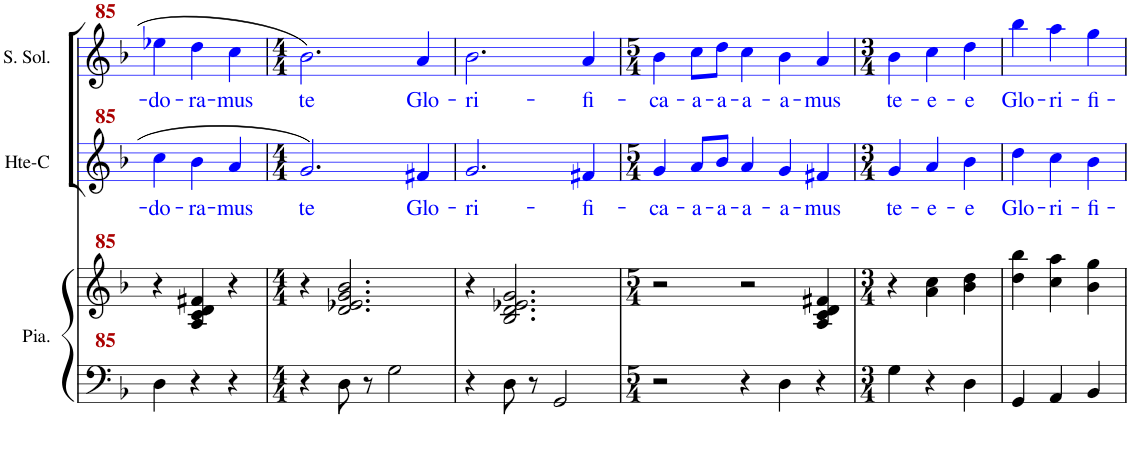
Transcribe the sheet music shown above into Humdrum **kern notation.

**kern	**kern	**kern	**text	**kern	**text
*part3	*part3	*part2	*part2	*part1	*part1
*staff4	*staff3	*staff2	*staff2	*staff1	*staff1
*I"Piano	*	*I"Haute-Contre	*	*I"Soprano Solo	*
*I'Pno.	*	*I'Hte-C	*	*I'S. Sol.	*
!!LO:PB:g=z
*clefF4	*clefG2	*clefG2	*	*clefG2	*
*k[b-]	*k[b-]	*k[b-]	*	*k[b-]	*
*M3/4	*M3/4	*M3/4	*	*M3/4	*
=85	=85	=85	=85	=85	=85
!	!	!	!LO:LY:b:color=#0000FF	!	!LO:LY:b:color=#0000FF
4D\	4r	4cci\	-do-	4ee-Xi\	-do-
!	!	!	!LO:LY:b:color=#0000FF	!	!LO:LY:b:color=#0000FF
4r	4A/ 4c/ 4d/ 4f#X/	4b-i\	-ra-	4ddi\	-ra-
!	!	!	!LO:LY:b:color=#0000FF	!	!LO:LY:b:color=#0000FF
4r	4r	4ai/	-mus	4cci\	-mus
=86	=86	=86	=86	=86	=86
*M4/4	*M4/4	*M4/4	*	*M4/4	*
!	!	!	!LO:LY:b:color=#0000FF	!	!LO:LY:b:color=#0000FF
4r	4r	2.gi/	te	2.b-i\	te
8D\	2.d/ 2.e-X/ 2.g/ 2.b-/	.	.	.	.
8r	.	.	.	.	.
2G\	.	.	.	.	.
!	!	!	!LO:LY:b:color=#0000FF	!	!LO:LY:b:color=#0000FF
.	.	4f#Xi/	Glo-	4ai/	Glo-
=87	=87	=87	=87	=87	=87
!	!	!	!LO:LY:b:color=#0000FF	!	!LO:LY:b:color=#0000FF
4r	4r	2.gi/	-ri-	2.b-i\	-ri-
8D\	2.B-/ 2.d/ 2.e-X/ 2.g/	.	.	.	.
8r	.	.	.	.	.
2GG/	.	.	.	.	.
!	!	!	!LO:LY:b:color=#0000FF	!	!LO:LY:b:color=#0000FF
.	.	4f#Xi/	-fi-	4ai/	-fi-
=88	=88	=88	=88	=88	=88
*M5/4	*M5/4	*M5/4	*	*M5/4	*
!	!	!	!LO:LY:b:color=#0000FF	!	!LO:LY:b:color=#0000FF
2r	2r	4gi/	-ca-	4b-i\	-ca-
!	!	!	!LO:LY:b:color=#0000FF	!	!LO:LY:b:color=#0000FF
.	.	8ai/L	-a-	8cci\L	-a-
!	!	!	!LO:LY:b:color=#0000FF	!	!LO:LY:b:color=#0000FF
.	.	8b-i/J	-a-	8ddi\J	-a-
!	!	!	!LO:LY:b:color=#0000FF	!	!LO:LY:b:color=#0000FF
4r	2r	4ai/	-a-	4cci\	-a-
!	!	!	!LO:LY:b:color=#0000FF	!	!LO:LY:b:color=#0000FF
4D\	.	4gi/	-a-	4b-i\	-a-
!	!	!	!LO:LY:b:color=#0000FF	!	!LO:LY:b:color=#0000FF
4r	4A/ 4c/ 4d/ 4f#X/	4f#Xi/	-mus	4ai/	-mus
=89	=89	=89	=89	=89	=89
*M3/4	*M3/4	*M3/4	*	*M3/4	*
!	!	!	!LO:LY:b:color=#0000FF	!	!LO:LY:b:color=#0000FF
4G\	4r	4gi/	te-	4b-i\	te-
!	!	!	!LO:LY:b:color=#0000FF	!	!LO:LY:b:color=#0000FF
4r	4a\ 4cc\	4ai/	-e-	4cci\	-e-
!	!	!	!LO:LY:b:color=#0000FF	!	!LO:LY:b:color=#0000FF
4D\	4b-\ 4dd\	4b-i\	-e	4ddi\	-e
=90	=90	=90	=90	=90	=90
!	!	!	!LO:LY:b:color=#0000FF	!	!LO:LY:b:color=#0000FF
4GG/	4dd\ 4bb-\	4ddi\	Glo-	4bb-i\	Glo-
!	!	!	!LO:LY:b:color=#0000FF	!	!LO:LY:b:color=#0000FF
4AA/	4cc\ 4aa\	4cci\	-ri-	4aai\	-ri-
!	!	!	!LO:LY:b:color=#0000FF	!	!LO:LY:b:color=#0000FF
4BB-/	4b-\ 4gg\	4b-i\	-fi-	4ggi\	-fi-
=	=	=	=	=	=
*-	*-	*-	*-	*-	*-
